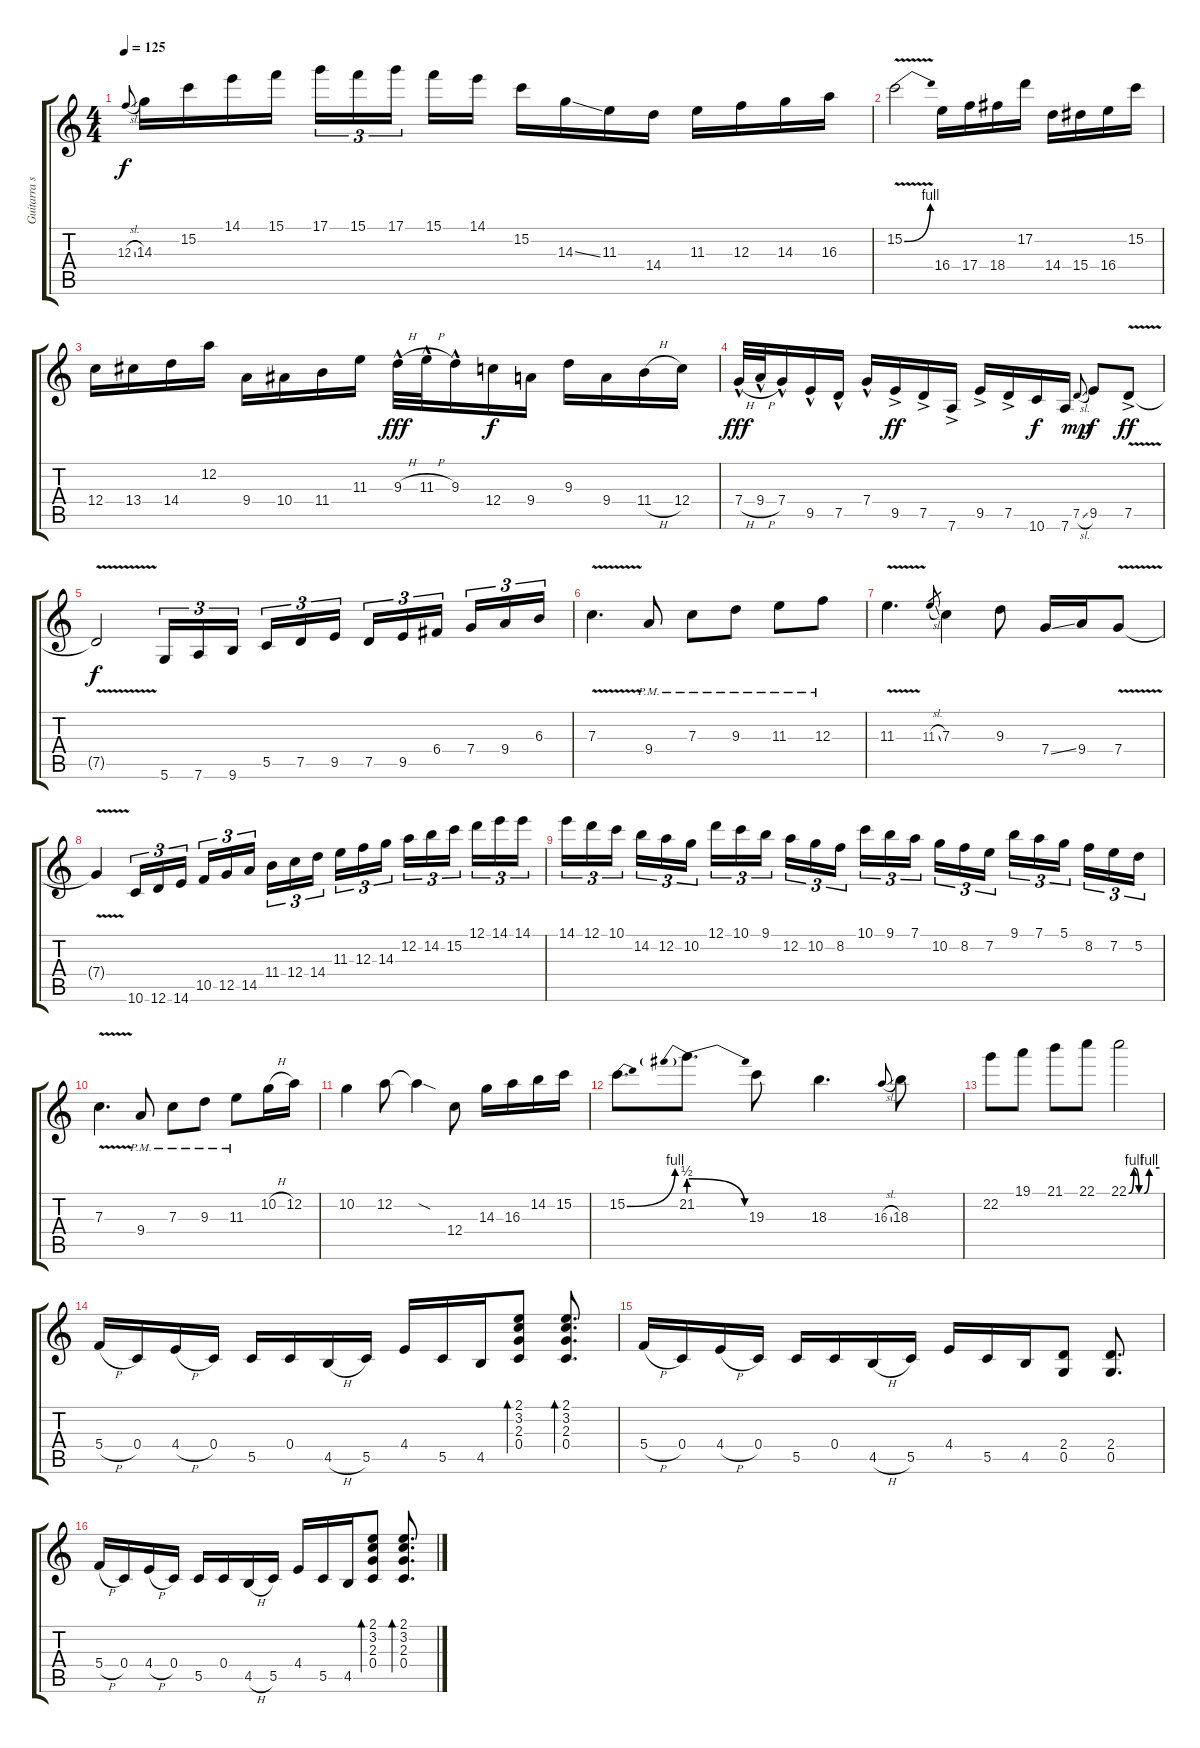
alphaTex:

\track ("Guitarra solo" "Guitarra s") {instrument distortionguitar}
\staff {score tabs}
\tuning (D4 A3 F3 C3 G2 D2) {hide}
\ts (4 4)
\tempo 125
\clef g2
\ks c
12.3{sl}.8{gr onbeat dy f} 14.3.16 15.2.16 14.1.16 15.1.16 17.1.16{tu (3 2)} 15.1.16{tu (3 2)} 17.1.16{tu (3 2) beam splitsecondary} 15.1.16 14.1.16 15.2.16 14.3{ss}.16 11.3.16 14.4.16 11.3.16 12.3.16 14.3.16 16.3.16 |
15.2{be (bend 0 0 60 4) v}.2 16.4.16 17.4.16 18.4.16 17.2.16 14.4.16 15.4.16 16.4.16 15.2.16 |
12.4.16 13.4.16 14.4.16 12.2.16 9.4.16 10.4.16 11.4.16 11.3.16 9.3{h hac}.32{dy fff} 11.3{h hac}.32 9.3{hac}.16 12.4.16{dy f} 9.4.16 9.3.16 9.4.16 11.4{h}.16 12.4.16 |
7.4{h hac}.32{dy fff} 9.4{h hac}.32 7.4{hac}.16 9.5{hac}.16 7.5{hac}.16 7.4{hac}.16 9.5{ac}.16{dy ff} 7.5{ac}.16 7.6{ac}.16 9.5{ac}.16 7.5{ac}.16 10.6.16{dy f} 7.6.16 7.5{sl}.8{gr onbeat dy mp} 9.5.8{dy f} 7.5{v ac}.8{dy ff} |
7.5{t}.2{dy f} 5.6.16{tu (3 2)} 7.6.16{tu (3 2)} 9.6.16{tu (3 2) beam splitsecondary} 5.5.16{tu (3 2)} 7.5.16{tu (3 2)} 9.5.16{tu (3 2)} 7.5.16{tu (3 2)} 9.5.16{tu (3 2)} 6.4.16{tu (3 2) beam splitsecondary} 7.4.16{tu (3 2)} 9.4.16{tu (3 2)} 6.3.16{tu (3 2)} |
7.3{v}.4{d} 9.4{pm}.8 7.3{pm}.8 9.3{pm}.8 11.3{pm}.8 12.3{pm}.8 |
11.3{v}.4{d} 11.3{sl}.8{gr} 7.3.4 9.3.8 7.4{ss}.16 9.4.16 7.4{v}.8 |
7.4{t}.4 10.6.16{tu (3 2)} 12.6.16{tu (3 2)} 14.6.16{tu (3 2) beam splitsecondary} 10.5.16{tu (3 2)} 12.5.16{tu (3 2)} 14.5.16{tu (3 2)} 11.4.16{tu (3 2)} 12.4.16{tu (3 2)} 14.4.16{tu (3 2) beam splitsecondary} 11.3.16{tu (3 2)} 12.3.16{tu (3 2)} 14.3.16{tu (3 2)} 12.2.16{tu (3 2)} 14.2.16{tu (3 2)} 15.2.16{tu (3 2) beam splitsecondary} 12.1.16{tu (3 2)} 14.1.16{tu (3 2)} 14.1.16{tu (3 2)} |
14.1.16{tu (3 2)} 12.1.16{tu (3 2)} 10.1.16{tu (3 2) beam splitsecondary} 14.2.16{tu (3 2)} 12.2.16{tu (3 2)} 10.2.16{tu (3 2)} 12.1.16{tu (3 2)} 10.1.16{tu (3 2)} 9.1.16{tu (3 2) beam splitsecondary} 12.2.16{tu (3 2)} 10.2.16{tu (3 2)} 8.2.16{tu (3 2)} 10.1.16{tu (3 2)} 9.1.16{tu (3 2)} 7.1.16{tu (3 2) beam splitsecondary} 10.2.16{tu (3 2)} 8.2.16{tu (3 2)} 7.2.16{tu (3 2)} 9.1.16{tu (3 2)} 7.1.16{tu (3 2)} 5.1.16{tu (3 2) beam splitsecondary} 8.2.16{tu (3 2)} 7.2.16{tu (3 2)} 5.2.16{tu (3 2)} |
7.3{v}.4{d} 9.4{pm}.8 7.3{pm}.8 9.3{pm}.8 11.3{pm}.8 10.2{h}.16 12.2.16 |
10.2.4 12.2.8 12.2{sod t}.4 12.4.8 14.3.16 16.3.16 14.2.16 15.2.16 |
15.2{be (bend 0 0 60 4)}.8{d} 21.2{be (prebendrelease 0 2 60 0)}.8{d} 19.3.8 18.3.4{d} 16.3{sl}.8{gr onbeat} 18.3.8 |
22.2.8 19.1.8 21.1.8 22.1.8 22.1{be (custom 0 0 10 4 20 0 30 0 40 4 60 4)}.2 |
5.4{h}.16{volume 13} 0.4.16 4.4{h}.16 0.4.16 5.5.16 0.4.16 4.5{h}.16 5.5.16 4.4.16 5.5.16 4.5.16 (2.1 3.2 2.3 0.4).8{bd 30} (2.1 3.2 2.3 0.4).8{d bd 30} |
5.4{h}.16 0.4.16 4.4{h}.16 0.4.16 5.5.16 0.4.16 4.5{h}.16 5.5.16 4.4.16 5.5.16 4.5.16 (2.4 0.5).8 (2.4 0.5).8{d} |
5.4{h}.16 0.4.16 4.4{h}.16 0.4.16 5.5.16 0.4.16 4.5{h}.16 5.5.16 4.4.16 5.5.16 4.5.16 (2.1 3.2 2.3 0.4).8{bd 30} (2.1 3.2 2.3 0.4).8{d bd 30}
